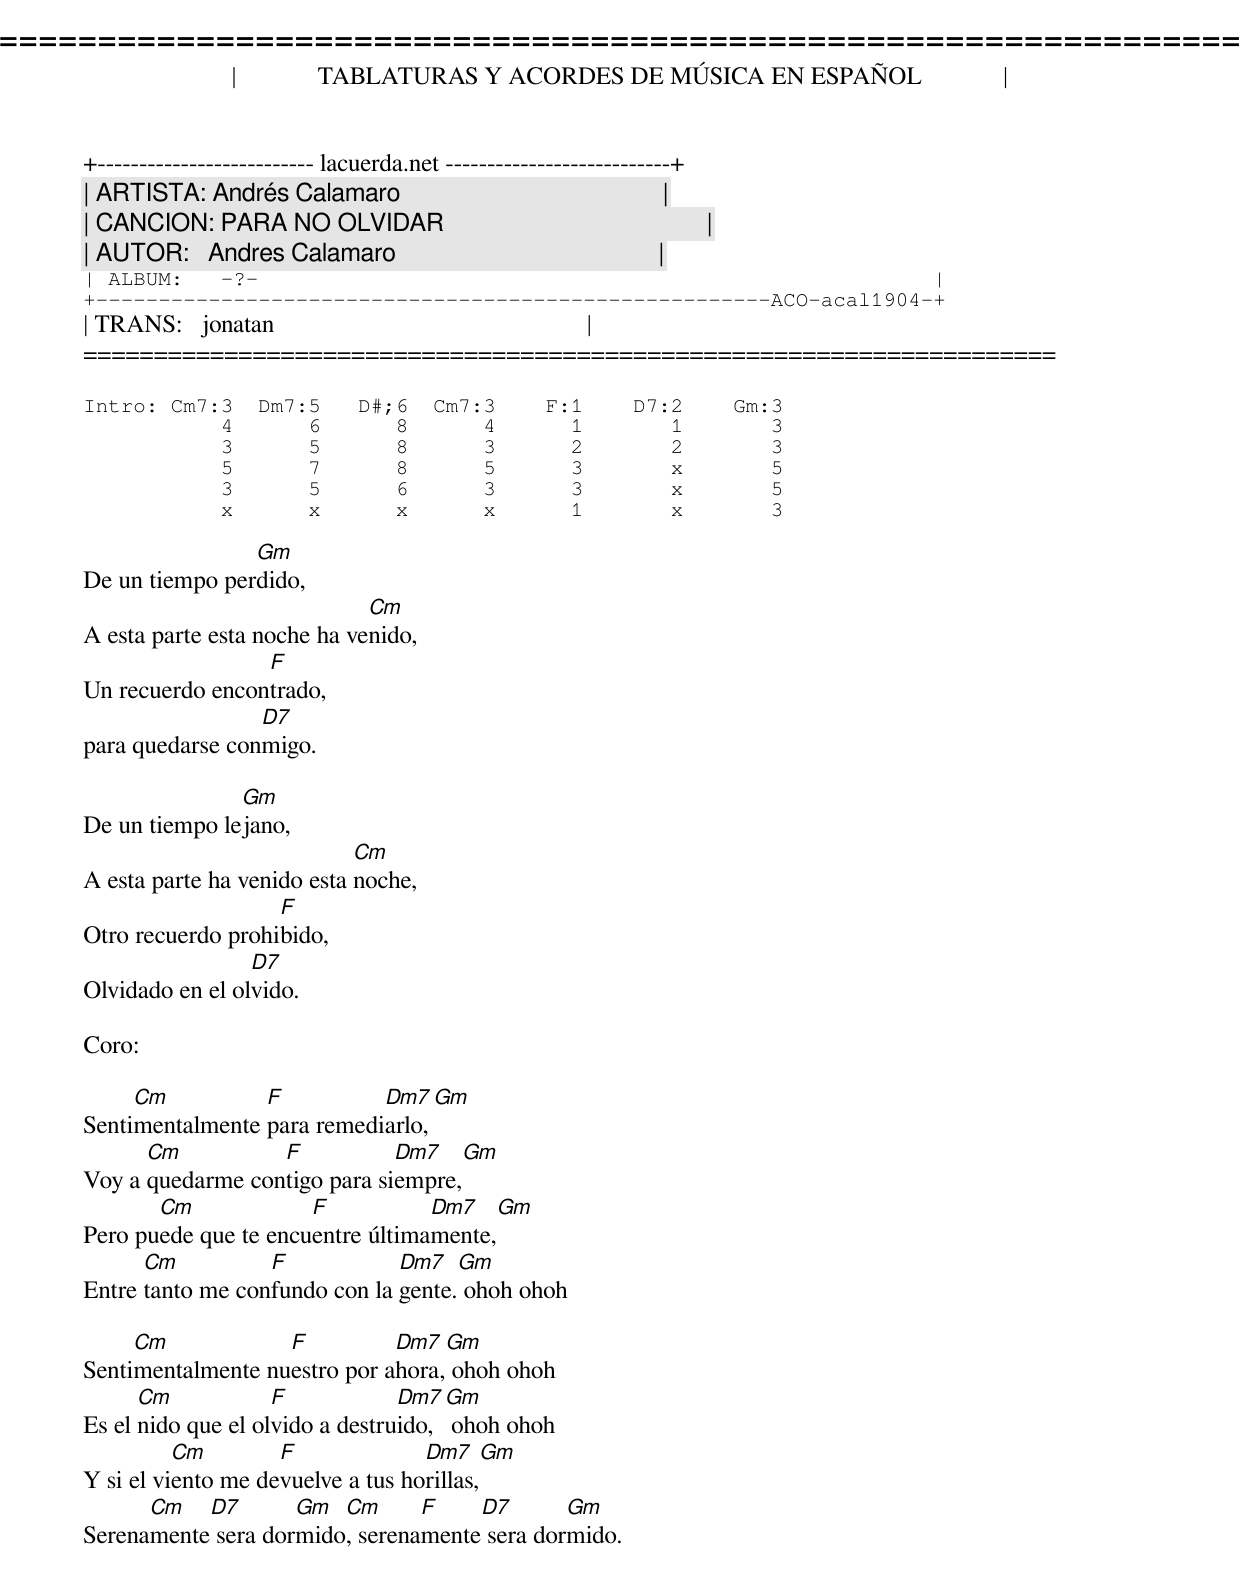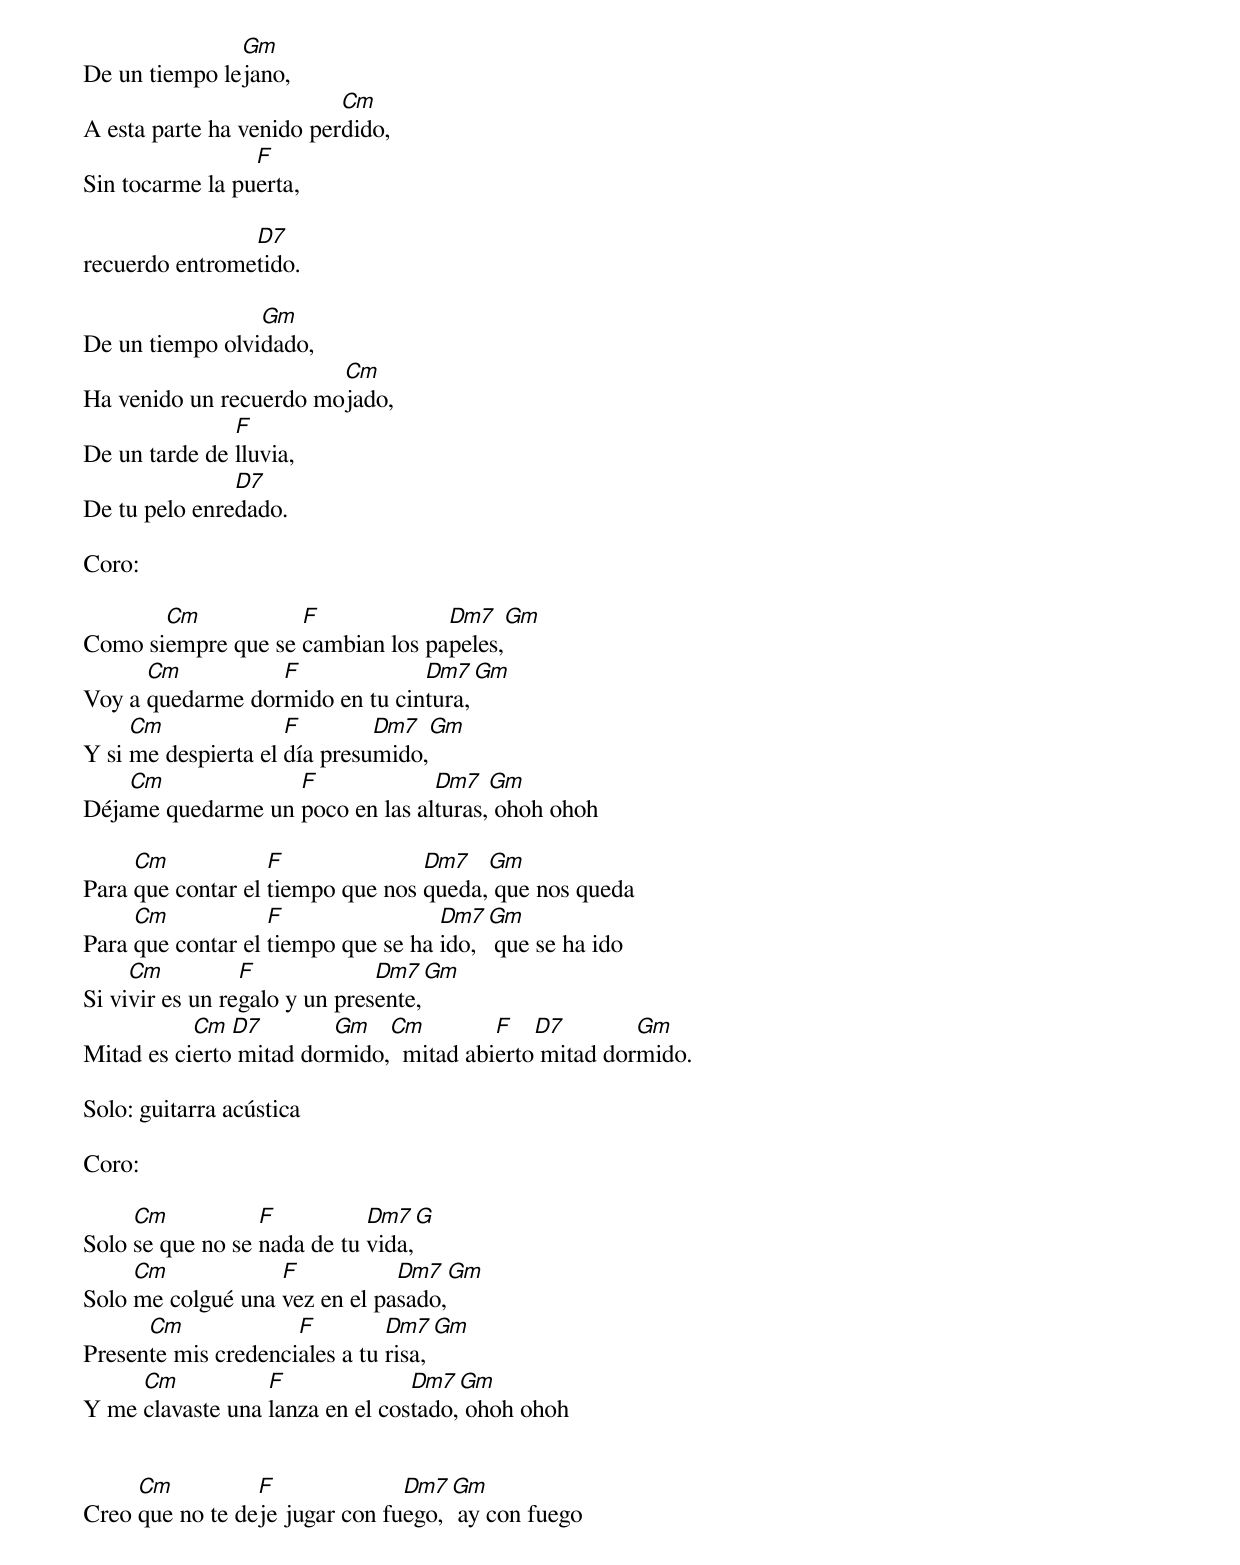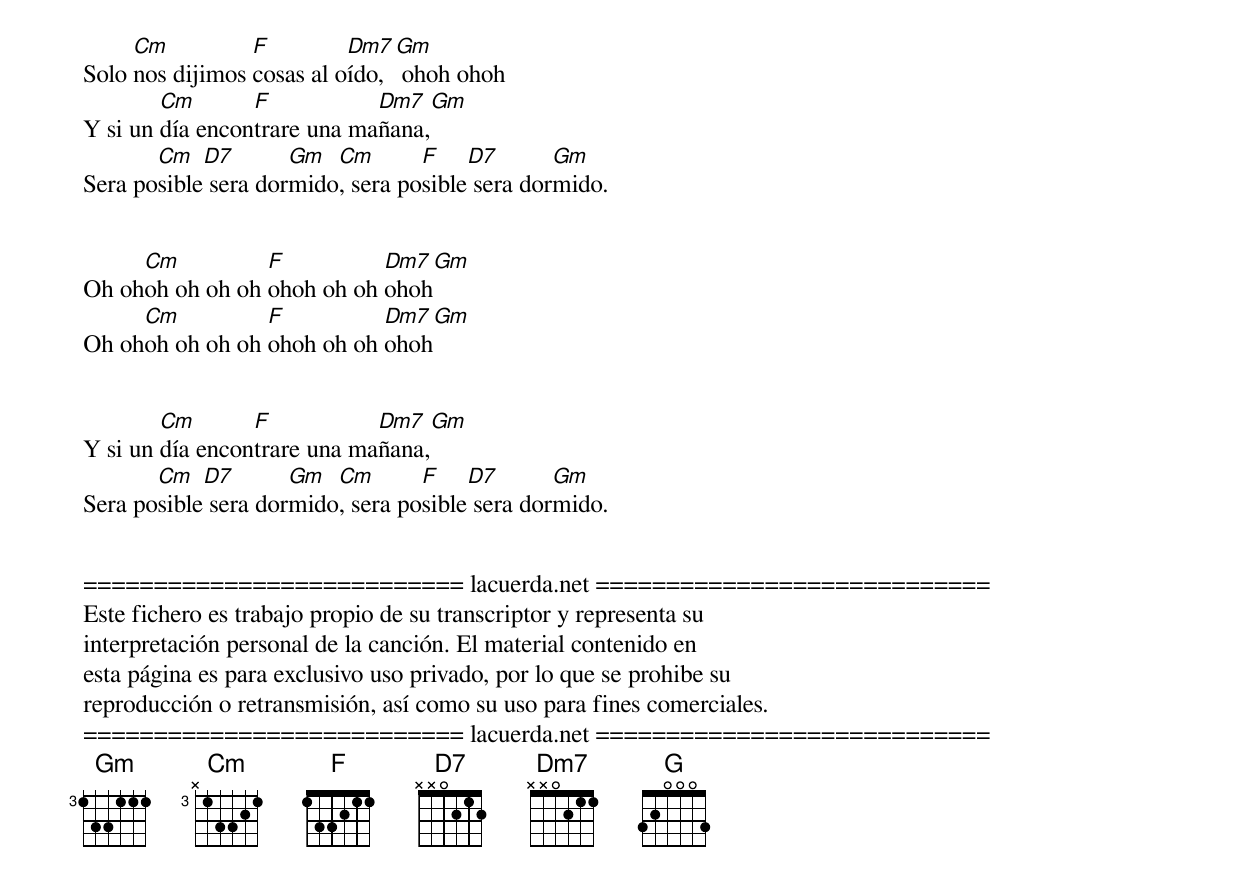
=====================================================================
|             TABLATURAS Y ACORDES DE MÚSICA EN ESPAÑOL             |
+-------------------------- lacuerda.net ---------------------------+
| ARTISTA: Andrés Calamaro                                          |
| CANCION: PARA NO OLVIDAR                                          |
| AUTOR:   Andres Calamaro                                          |
| ALBUM:   -?-                                                      |
+------------------------------------------------------ACO-acal1904-+
| TRANS:   jonatan                                                  |
=====================================================================

Intro: Cm7:3  Dm7:5   D#;6  Cm7:3    F:1    D7:2    Gm:3
           4      6      8      4      1       1       3
           3      5      8      3      2       2       3
           5      7      8      5      3       x       5
           3      5      6      3      3       x       5
           x      x      x      x      1       x       3

                Gm
De un tiempo perdido,
                             Cm
A esta parte esta noche ha venido,
                 F
Un recuerdo encontrado,
                 D7
para quedarse conmigo.

               Gm
De un tiempo lejano,
                            Cm
A esta parte ha venido esta noche,
                   F
Otro recuerdo prohibido,
                 D7
Olvidado en el olvido.

Coro:

     Cm          F          Dm7  Gm
Sentimentalmente para remediarlo,
      Cm          F           Dm7   Gm
Voy a quedarme contigo para siempre,
       Cm             F           Dm7   Gm
Pero puede que te encuentre últimamente,
      Cm          F            Dm7   Gm
Entre tanto me confundo con la gente. ohoh ohoh

     Cm            F          Dm7  Gm
Sentimentalmente nuestro por ahora, ohoh ohoh
      Cm            F            Dm7 Gm
Es el nido que el olvido a destruido, ohoh ohoh
          Cm        F              Dm7    Gm
Y si el viento me devuelve a tus horillas,
      Cm   D7       Gm  Cm      F    D7       Gm
Serenamente sera dormido, serenamente sera dormido.


               Gm
De un tiempo lejano,
                          Cm
A esta parte ha venido perdido,
                 F
Sin tocarme la puerta,

                D7
recuerdo entrometido.

                 Gm
De un tiempo olvidado,
                        Cm
Ha venido un recuerdo mojado,
               F
De un tarde de lluvia,
               D7
De tu pelo enredado.

Coro:

       Cm           F             Dm7   Gm
Como siempre que se cambian los papeles,
      Cm          F             Dm7  Gm
Voy a quedarme dormido en tu cintura,
     Cm              F        Dm7  Gm
Y si me despierta el día presumido,
    Cm             F             Dm7   Gm
Déjame quedarme un poco en las alturas, ohoh ohoh

     Cm            F              Dm7   Gm
Para que contar el tiempo que nos queda, que nos queda
     Cm            F                Dm7 Gm
Para que contar el tiempo que se ha ido, que se ha ido
     Cm          F             Dm7  Gm
Si vivir es un regalo y un presente,
           Cm  D7        Gm   Cm         F   D7        Gm
Mitad es cierto mitad dormido,  mitad abierto mitad dormido.

Solo: guitarra acústica

Coro:

     Cm           F          Dm7  G
Solo se que no se nada de tu vida,
     Cm            F           Dm7  Gm
Solo me colgué una vez en el pasado,
      Cm             F         Dm7  Gm
Presente mis credenciales a tu risa,
     Cm           F              Dm7  Gm
Y me clavaste una lanza en el costado, ohoh ohoh


     Cm          F              Dm7 Gm
Creo que no te deje jugar con fuego, ay con fuego
     Cm          F         Dm7 Gm
Solo nos dijimos cosas al oído, ohoh ohoh
        Cm       F           Dm7  Gm
Y si un día encontrare una mañana,
       Cm   D7       Gm  Cm       F    D7       Gm
Sera posible sera dormido, sera posible sera dormido.


     Cm          F          Dm7 Gm
Oh ohoh oh oh oh ohoh oh oh ohoh
     Cm          F          Dm7 Gm
Oh ohoh oh oh oh ohoh oh oh ohoh


        Cm       F           Dm7  Gm
Y si un día encontrare una mañana,
       Cm   D7       Gm  Cm       F    D7       Gm
Sera posible sera dormido, sera posible sera dormido.


=========================== lacuerda.net ============================
Este fichero es trabajo propio de su transcriptor y representa su
interpretación personal de la canción. El material contenido en
esta página es para exclusivo uso privado, por lo que se prohibe su
reproducción o retransmisión, así como su uso para fines comerciales.
=========================== lacuerda.net ============================
